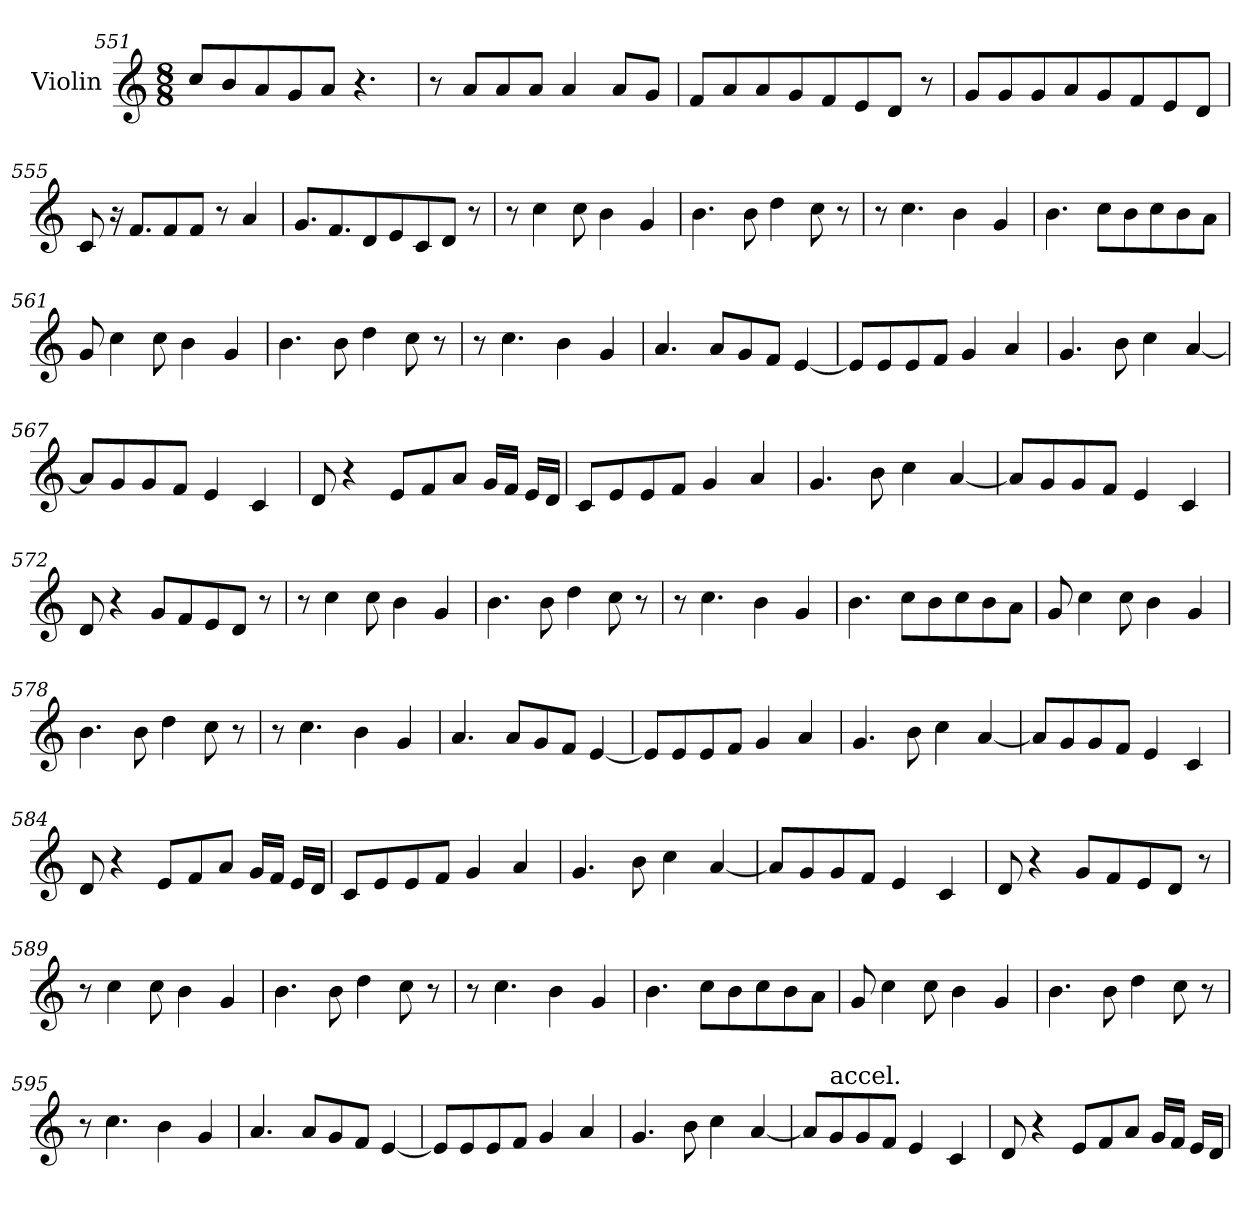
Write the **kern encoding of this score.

**kern
*part1
*staff1
*I"Violin
!!LO:PB:g=z
*clefG2
*k[]
*C:
*M8/8
=551
8cc/L
8b/
8a/
8g/
8a/J
4.r
=552
8r
8a/L
8a/
8a/J
4a/
8a/L
8g/J
!!LO:PB:g=z
=553
8f/L
8a/
8a/
8g/
8f/
8e/
8d/J
8r
=554
8g/L
8g/
8g/
8a/
8g/
8f/
8e/
8d/J
=555
8c/
16r
8.f/L
8f/
8f/J
8r
4a/
=556
8.g/L
8.f/
8d/
8e/
8c/
8d/J
8r
!!LO:PB:g=z
=557
8r
4cc\
8cc\
4b\
4g/
=558
4.b\
8b\
4dd\
8cc\
8r
=559
8r
4.cc\
4b\
4g/
!!LO:PB:g=z
=560
4.b\
8cc\L
8b\
8cc\
8b\
8a\J
=561
8g/
4cc\
8cc\
4b\
4g/
!!LO:PB:g=z
=562
4.b\
8b\
4dd\
8cc\
8r
=563
8r
4.cc\
4b\
4g/
=564
4.a/
8a/L
8g/
8f/J
[4e/
!!LO:PB:g=z
=565
8e/L]
8e/
8e/
8f/J
4g/
4a/
=566
4.g/
8b\
4cc\
[4a/
!!LO:PB:g=z
=567
8a/L]
8g/
8g/
8f/J
4e/
4c/
=568
8d/
4r
8e/L
8f/
8a/J
16g/LL
16f/JJ
16e/LL
16d/JJ
!!LO:PB:g=z
=569
8c/L
8e/
8e/
8f/J
4g/
4a/
=570
4.g/
8b\
4cc\
[4a/
!!LO:PB:g=z
=571
8a/L]
8g/
8g/
8f/J
4e/
4c/
=572
8d/
4r
8g/L
8f/
8e/
8d/J
8r
=573
8r
4cc\
8cc\
4b\
4g/
!!LO:PB:g=z
=574
4.b\
8b\
4dd\
8cc\
8r
=575
8r
4.cc\
4b\
4g/
!!LO:PB:g=z
=576
4.b\
8cc\L
8b\
8cc\
8b\
8a\J
=577
8g/
4cc\
8cc\
4b\
4g/
=578
4.b\
8b\
4dd\
8cc\
8r
!!LO:PB:g=z
=579
8r
4.cc\
4b\
4g/
=580
4.a/
8a/L
8g/
8f/J
[4e/
!!LO:PB:g=z
=581
8e/L]
8e/
8e/
8f/J
4g/
4a/
=582
4.g/
8b\
4cc\
[4a/
=583
8a/L]
8g/
8g/
8f/J
4e/
4c/
!!LO:PB:g=z
=584
8d/
4r
8e/L
8f/
8a/J
16g/LL
16f/JJ
16e/LL
16d/JJ
!!LO:PB:g=z
=585
8c/L
8e/
8e/
8f/J
4g/
4a/
=586
4.g/
8b\
4cc\
[4a/
=587
8a/L]
8g/
8g/
8f/J
4e/
4c/
!!LO:PB:g=z
=588
8d/
4r
8g/L
8f/
8e/
8d/J
8r
=589
8r
4cc\
8cc\
4b\
4g/
!!LO:PB:g=z
=590
4.b\
8b\
4dd\
8cc\
8r
=591
8r
4.cc\
4b\
4g/
=592
4.b\
8cc\L
8b\
8cc\
8b\
8a\J
=593
8g/
4cc\
8cc\
4b\
4g/
=594
4.b\
8b\
4dd\
8cc\
8r
!!LO:PB:g=z
=595
8r
4.cc\
4b\
4g/
=596
4.a/
8a/L
8g/
8f/J
[4e/
=597
8e/L]
8e/
8e/
8f/J
4g/
4a/
!!LO:PB:g=z
=598
4.g/
8b\
4cc\
[4a/
=599
8a/L]
!LO:TX:a:t=accel.
8g/
8g/
8f/J
4e/
4c/
!!LO:PB:g=z
=600
8d/
4r
8e/L
8f/
8a/J
16g/LL
16f/JJ
16e/LL
16d/JJ
=
*-
